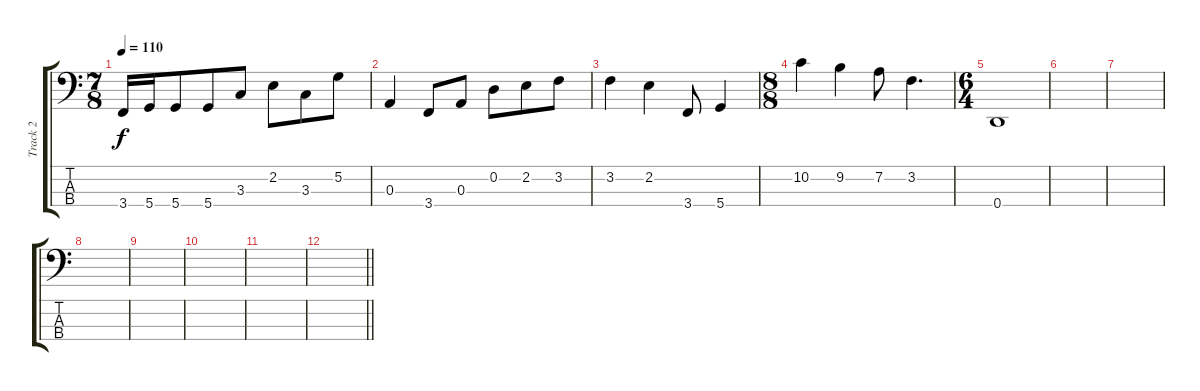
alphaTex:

\track ("Track 2" "Track 2") {instrument electricbasspick}
\staff {score tabs}
\tuning (G2 D2 A1 D1) {hide}
\ts (7 8)
\tempo 110
\clef f4
\ks c
3.4.16{dy f} 5.4.16 5.4.8 5.4.8 3.3.8 2.2.8 3.3.8 5.2.8 |
0.3.4 3.4.8 0.3.8 0.2.8 2.2.8 3.2.8 |
3.2.4 2.2.4 3.4.8 5.4.4 |
\ts (8 8)
10.2.4 9.2.4 7.2.8 3.2.4{d} |
\ts (6 4)
0.4.1 |
|
|
|
|
|
|
\barLineRight lightlight
